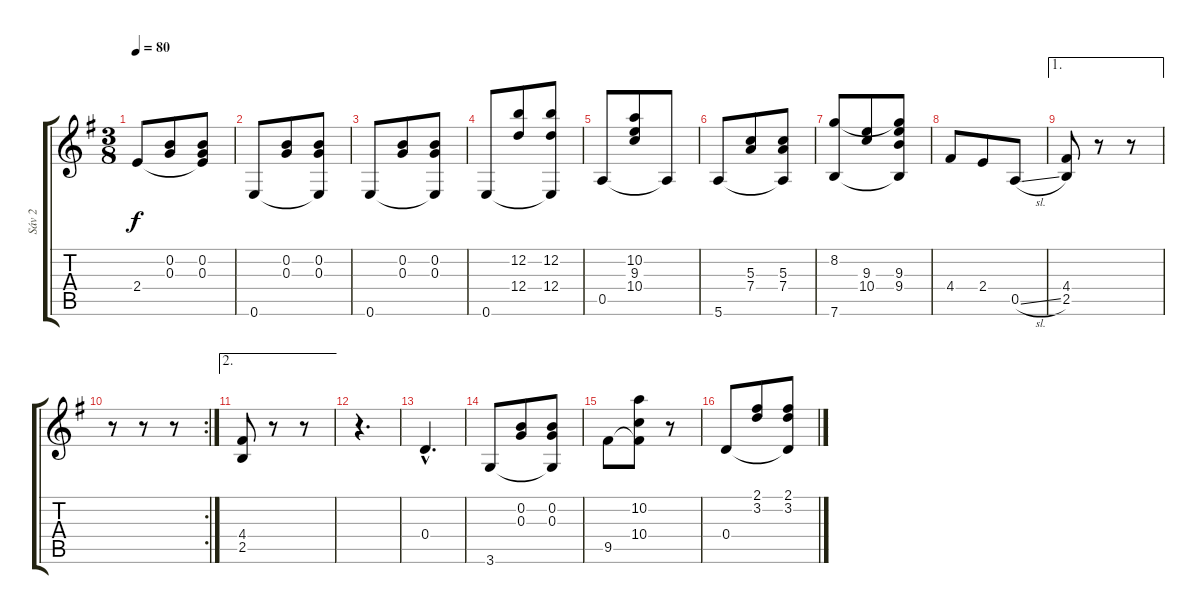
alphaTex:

\track ("Sáv 2" "Sáv 2") {instrument acousticguitarnylon}
\staff {score tabs}
\tuning (E4 B3 G3 D3 A2 E2) {hide}
\ts (3 8)
\tempo 80
\clef g2
\ks g
2.4.8{dy f} (0.2 0.3).8 (0.2 0.3 2.4{t}).8 |
0.6.8 (0.2 0.3).8 (0.2 0.3 0.6{t}).8 |
0.6.8 (0.2 0.3).8 (0.2 0.3 0.6{t}).8 |
0.6.8 (12.2 12.4).8 (12.2 12.4 0.6{t}).8 |
0.5.8 (10.2 9.3 10.4).8 0.5{t}.8 |
5.6.8 (5.3 7.4).8 (5.3 7.4 5.6{t}).8 |
(8.2 7.6).8 (9.3 10.4).8 (8.2{t} 9.3 9.4 7.6{t}).8 |
4.4.8 2.4.8 0.5{sl}.8 |
\ae 1
(4.4 2.5).8 r.8 r.8 |
\rc 2
r.8 r.8 r.8 |
\ae 2
(4.4 2.5).8 r.8 r.8 |
r.4{d} |
0.4{hac}.4{d} |
3.6.8 (0.2 0.3).8 (0.2 0.3 3.6{t}).8 |
9.5.8 (10.2 10.4 9.5{t}).8 r.8 |
0.4.8 (2.1 3.2).8 (2.1 3.2 0.4{t}).8
